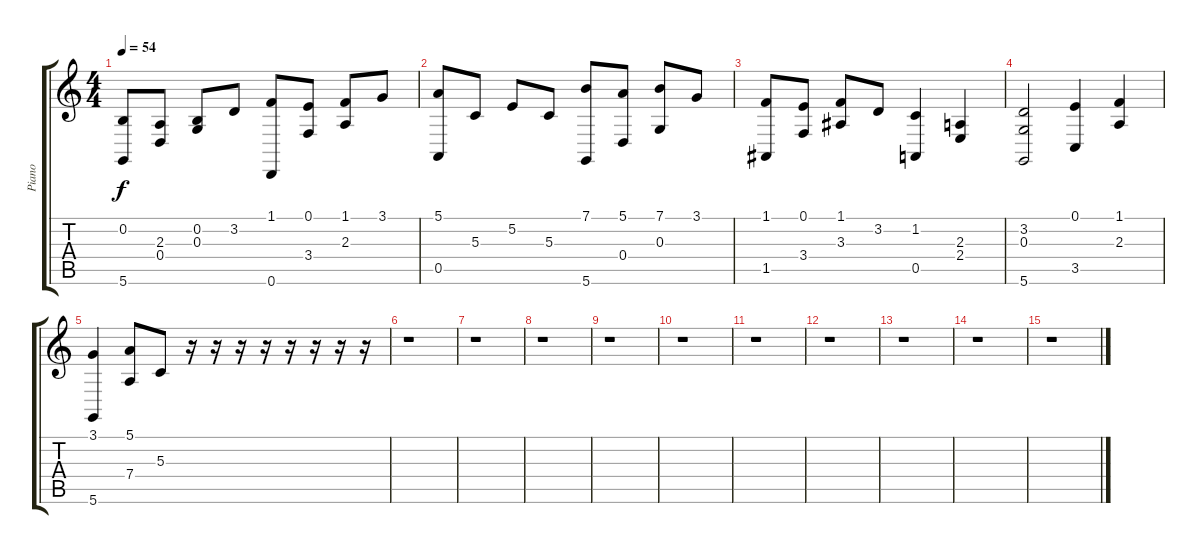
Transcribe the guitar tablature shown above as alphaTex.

\track ("Piano" "Piano") {instrument electricgrandpiano}
\staff {score tabs}
\tuning (E4 B3 G3 D3 A2 D2) {hide}
\ts (4 4)
\tempo 54
\clef g2
\ks c
(0.2 5.6).8{dy f} (2.3 0.4).8 (0.2 0.3).8 3.2.8 (1.1 0.6).8 (0.1 3.4).8 (1.1 2.3).8 3.1.8 |
(5.1 0.5).8 5.3.8 5.2.8 5.3.8 (7.1 5.6).8 (5.1 0.4).8 (7.1 0.3).8 3.1.8 |
(1.1 1.5).8 (0.1 3.4).8 (1.1 3.3).8 3.2.8 (1.2 0.5).4 (2.3 2.4).4 |
(3.2 0.3 5.6).2 (0.1 3.5).4 (1.1 2.3).4 |
(3.1 5.6).4 (5.1 7.4).8 5.3.8 r.16 r.16 r.16 r.16 r.16 r.16 r.16 r.16 |
r.1 |
r.1 |
r.1 |
r.1 |
r.1 |
r.1 |
r.1 |
r.1 |
r.1 |
r.1
